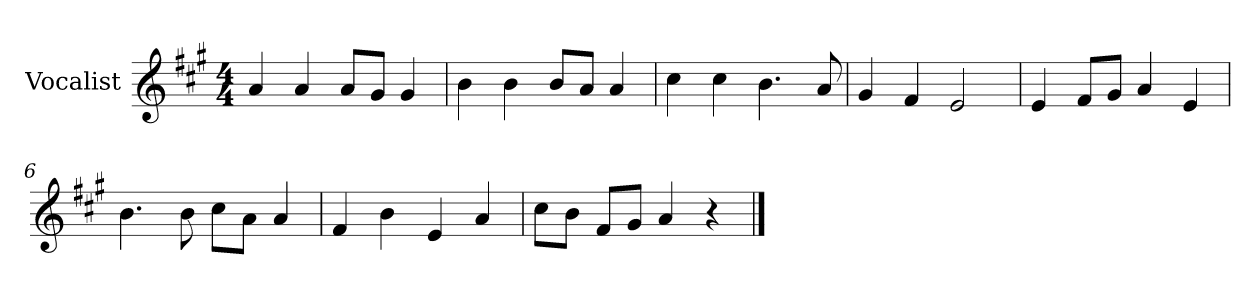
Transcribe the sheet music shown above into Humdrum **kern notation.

**kern
*part1
*staff1
*I"Vocalist
*k[f#c#g#]
*A:
*M4/4
=1
4a
4a
8aL
8g#J
4g#
=2
4b
4b
8bL
8aJ
4a
=3
4cc#
4cc#
4.b
8a
=4
4g#
4f#
2e
=5
4e
8f#L
8g#J
4a
4e
=6
4.b
8b
8cc#L
8aJ
4a
=7
4f#
4b
4e
4a
=8
8cc#L
8bJ
8f#L
8g#J
4a
4r
==
*-
